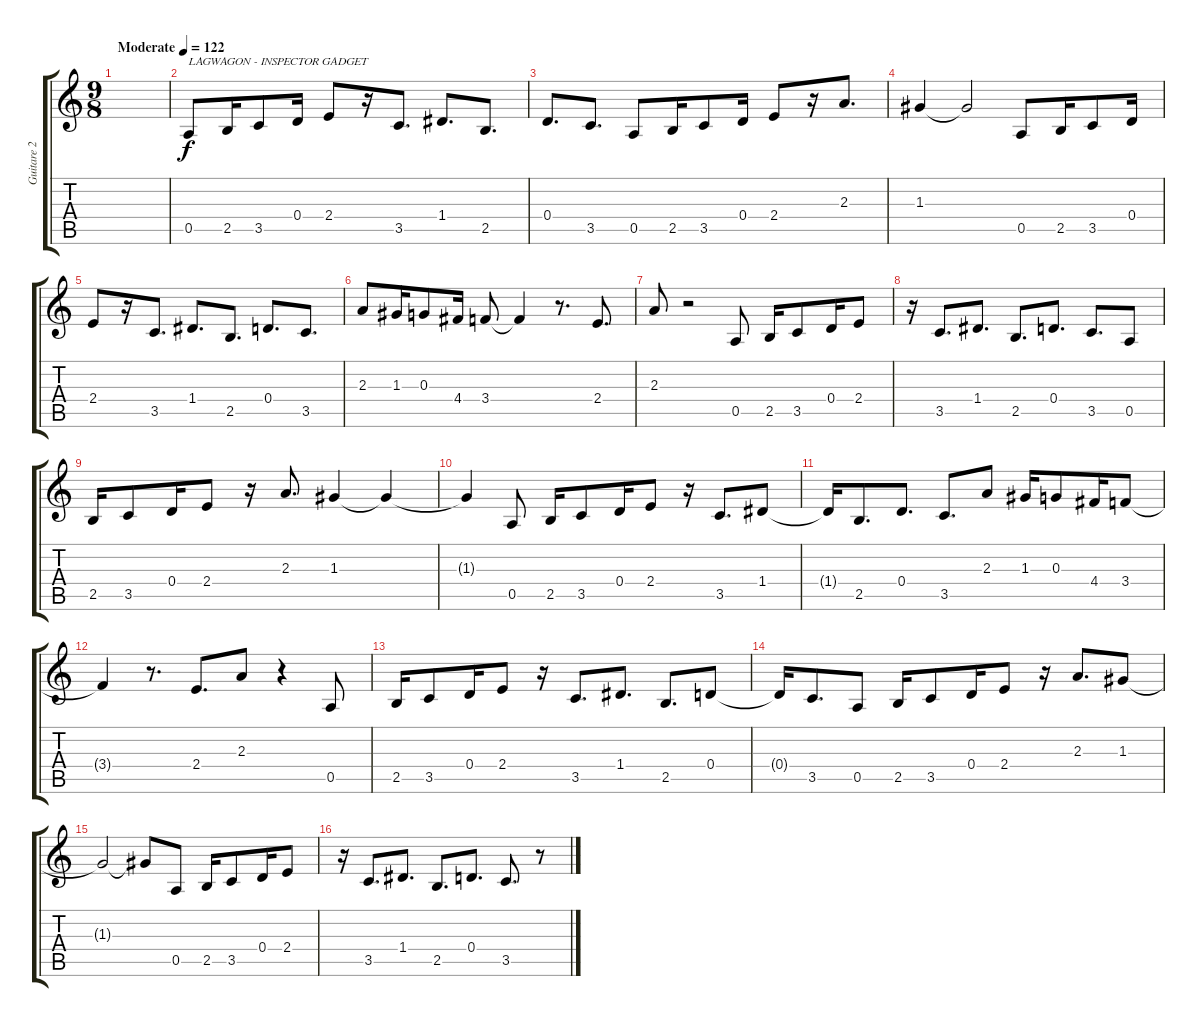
\track ("Guitare 2" "Guitare 2") {instrument distortionguitar}
\staff {score tabs}
\tuning (E4 B3 G3 D3 A2 E2) {hide}
\ts (9 8)
\tempo (122 "Moderate")
\clef g2
\ks c
|
0.5.8{txt "LAGWAGON - INSPECTOR GADGET"} 2.5.16 3.5.8 0.4.16 2.4.8 r.16 3.5.8{d} 1.4.8{d} 2.5.8{d} |
0.4.8{d} 3.5.8{d} 0.5.8 2.5.16 3.5.8 0.4.16 2.4.8 r.16 2.3.8{d} |
1.3.4 1.3{t}.2 0.5.8 2.5.16 3.5.8 0.4.16 |
2.4.8 r.16 3.5.8{d} 1.4.8{d} 2.5.8{d} 0.4.8{d} 3.5.8{d} |
2.3.8 1.3.16 0.3.8 4.4.16 3.4.8 3.4{t}.4 r.8{d} 2.4.8{d} |
2.3.8 r.2 0.5.8 2.5.16 3.5.8 0.4.16 2.4.8 |
r.16 3.5.8{d} 1.4.8{d} 2.5.8{d} 0.4.8{d} 3.5.8{d} 0.5.8 |
2.5.16 3.5.8 0.4.16 2.4.8 r.16 2.3.8{d} 1.3.4 1.3{t}.4 |
1.3{t}.4 0.5.8 2.5.16 3.5.8 0.4.16 2.4.8 r.16 3.5.8{d} 1.4.8 |
1.4{t}.16 2.5.8{d} 0.4.8{d} 3.5.8{d} 2.3.8 1.3.16 0.3.8 4.4.16 3.4.8 |
3.4{t}.4 r.8{d} 2.4.8{d} 2.3.8 r.4 0.5.8 |
2.5.16 3.5.8 0.4.16 2.4.8 r.16 3.5.8{d} 1.4.8{d} 2.5.8{d} 0.4.8 |
0.4{t}.16 3.5.8{d} 0.5.8 2.5.16 3.5.8 0.4.16 2.4.8 r.16 2.3.8{d} 1.3.8 |
1.3{t}.2 1.3{t}.8 0.5.8 2.5.16 3.5.8 0.4.16 2.4.8 |
r.16 3.5.8{d} 1.4.8{d} 2.5.8{d} 0.4.8{d} 3.5.8{d} r.8
